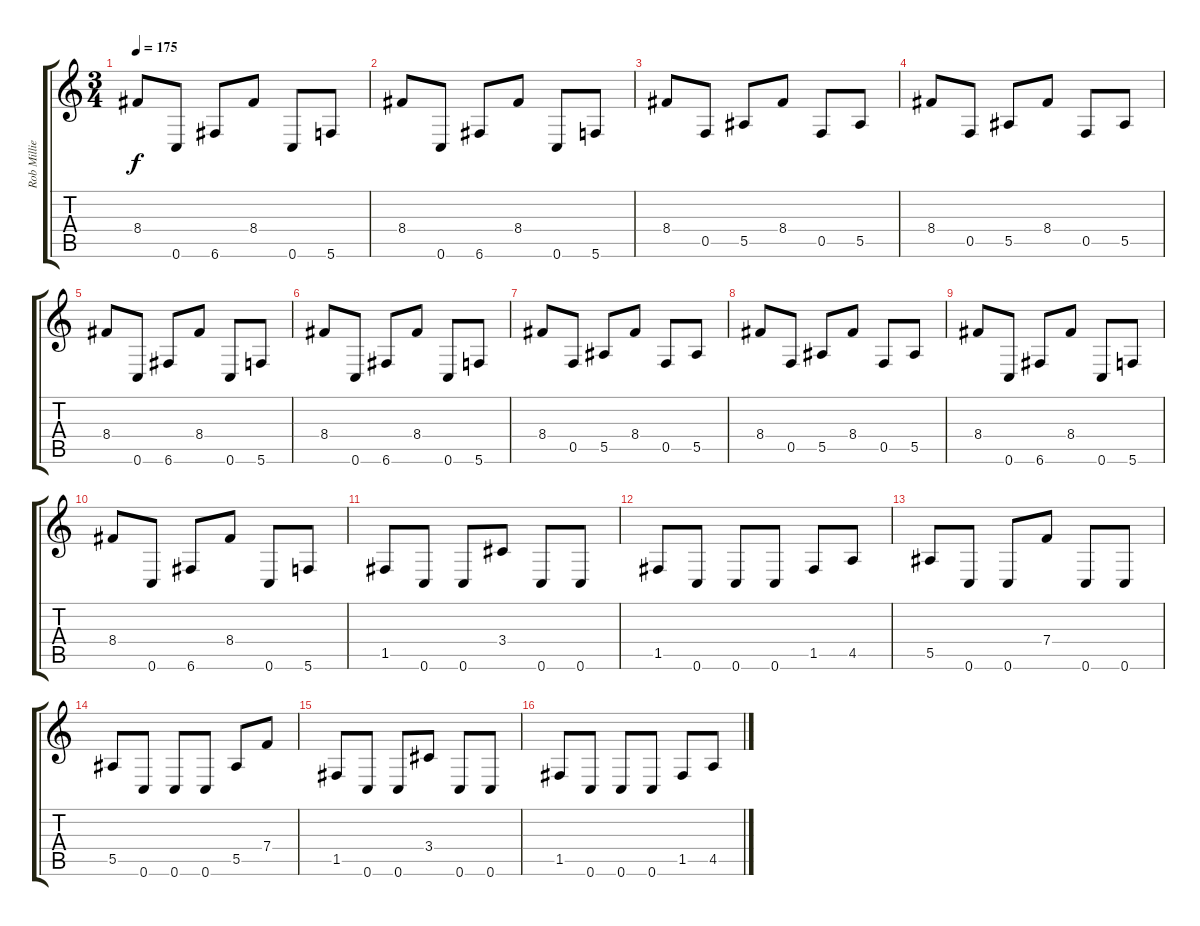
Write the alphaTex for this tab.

\track ("Rob Millie" "Rob Millie") {instrument distortionguitar}
\staff {score tabs}
\tuning (C4 G3 Eb3 Bb2 F2 C2) {hide}
\ts (3 4)
\tempo 175
\clef g2
\ks c
8.4.8{dy f} 0.6.8 6.6.8 8.4.8 0.6.8 5.6.8 |
8.4.8 0.6.8 6.6.8 8.4.8 0.6.8 5.6.8 |
8.4.8 0.5.8 5.5.8 8.4.8 0.5.8 5.5.8 |
8.4.8 0.5.8 5.5.8 8.4.8 0.5.8 5.5.8 |
8.4.8 0.6.8 6.6.8 8.4.8 0.6.8 5.6.8 |
8.4.8 0.6.8 6.6.8 8.4.8 0.6.8 5.6.8 |
8.4.8 0.5.8 5.5.8 8.4.8 0.5.8 5.5.8 |
8.4.8 0.5.8 5.5.8 8.4.8 0.5.8 5.5.8 |
8.4.8 0.6.8 6.6.8 8.4.8 0.6.8 5.6.8 |
8.4.8 0.6.8 6.6.8 8.4.8 0.6.8 5.6.8 |
1.5.8 0.6.8 0.6.8 3.4.8 0.6.8 0.6.8 |
1.5.8 0.6.8 0.6.8 0.6.8 1.5.8 4.5.8 |
5.5.8 0.6.8 0.6.8 7.4.8 0.6.8 0.6.8 |
5.5.8 0.6.8 0.6.8 0.6.8 5.5.8 7.4.8 |
1.5.8 0.6.8 0.6.8 3.4.8 0.6.8 0.6.8 |
1.5.8 0.6.8 0.6.8 0.6.8 1.5.8 4.5.8
